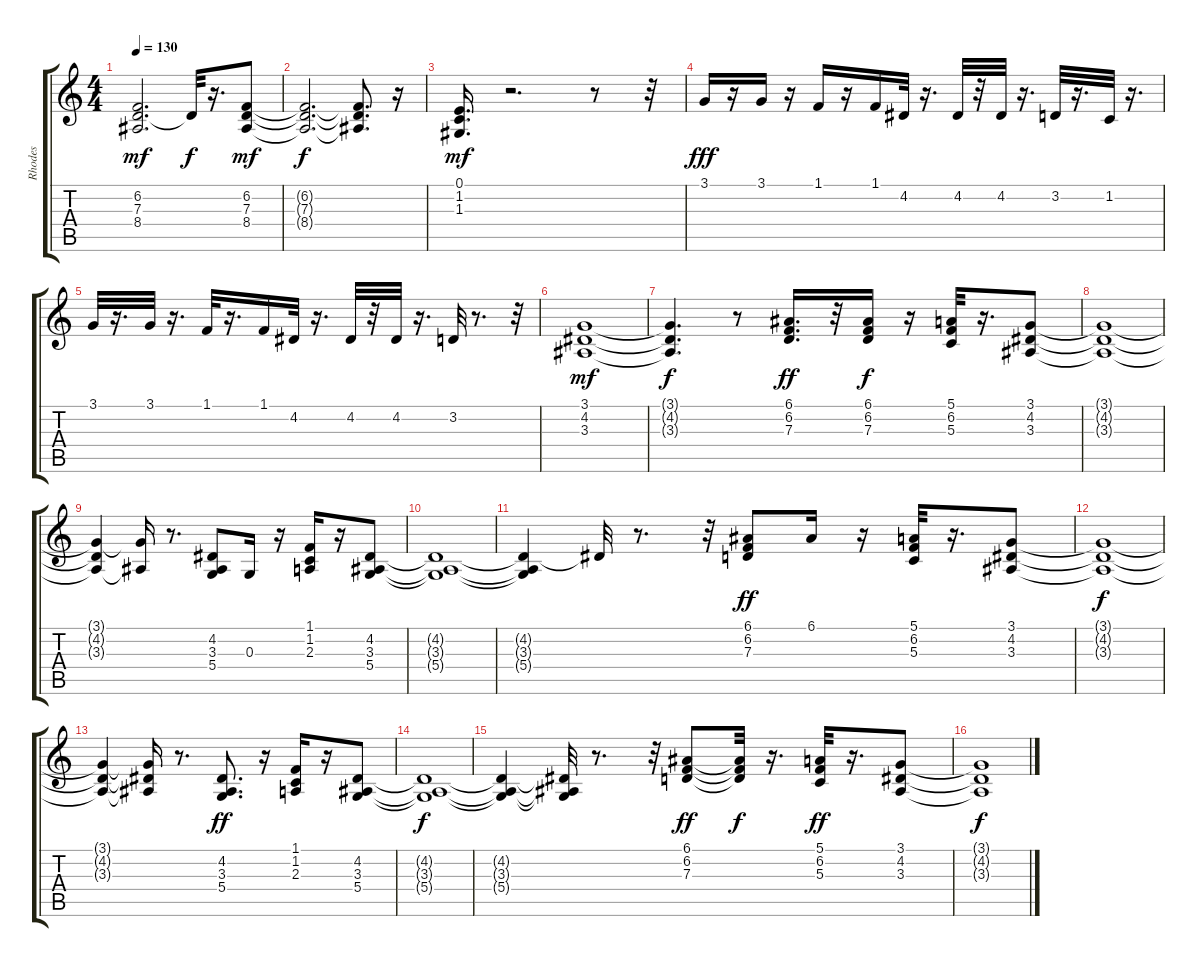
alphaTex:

\track ("Rhodes              " "Rhodes    ") {instrument electricpiano2}
\staff {score tabs}
\tuning (E4 B3 G3 D3 A2 E2) {hide}
\ts (4 4)
\tempo 130
\clef g2
\ks c
(6.2 7.3 8.4).2{d dy mf} 7.3{t}.32{dy f} r.16{d} (6.2 7.3 8.4).8{dy mf} |
(6.2{t} 7.3{t} 8.4{t}).2{d dy f} (6.2{t} 7.3{t} 8.4{t}).8{d} r.16 |
(0.1 1.2 1.3).16{d dy mf} r.2{d} r.8 r.32 |
3.1.16{dy fff} r.16 3.1.16 r.16 1.1.16 r.16 1.1.16 4.2.32 r.16{d} 4.2.32 r.32 4.2.32 r.16{d} 3.2.32 r.16{d} 1.2.32 r.16{d} |
3.1.32 r.16{d} 3.1.32 r.16{d} 1.1.32 r.16{d} 1.1.16 4.2.32 r.16{d} 4.2.32 r.32 4.2.32 r.16{d} 3.2.32 r.8{d} r.32 |
(3.1 4.2 3.3).1{dy mf} |
(3.1{t} 4.2{t} 3.3{t}).4{d dy f} r.8 (6.1 6.2 7.3).16{d dy ff} r.32 (6.1 6.2 7.3).16{dy f} r.16 (5.1 6.2 5.3).32 r.16{d} (3.1 4.2 3.3).8 |
(3.1{t} 4.2{t} 3.3{t}).1 |
(3.1{t} 4.2{t} 3.3{t}).4 (3.1{t} 3.3{t}).16 r.8{d} (4.2 3.3 5.4).8 0.3.16 r.16 (1.1 1.2 2.3).16 r.16 (4.2 3.3 5.4).8 |
(4.2{t} 3.3{t} 5.4{t}).1 |
(4.2{t} 3.3{t} 5.4{t}).4 4.2{t}.32 r.8{d} r.32 (6.1 6.2 7.3).8{dy ff} 6.1.16 r.16 (5.1 6.2 5.3).32 r.16{d} (3.1 4.2 3.3).8 |
(3.1{t} 4.2{t} 3.3{t}).1{dy f} |
(3.1{t} 4.2{t} 3.3{t}).4 (3.1{t} 4.2{t} 3.3{t}).16 r.8{d} (4.2 3.3 5.4).8{d dy ff} r.16 (1.1 1.2 2.3).16 r.16 (4.2 3.3 5.4).8 |
(4.2{t} 3.3{t} 5.4{t}).1{dy f} |
(4.2{t} 3.3{t} 5.4{t}).4 (4.2{t} 3.3{t} 5.4{t}).32 r.8{d} r.32 (6.1 6.2 7.3).8{dy ff} (6.1{t} 6.2{t} 7.3{t}).32{dy f} r.16{d} (5.1 6.2 5.3).32{dy ff} r.16{d} (3.1 4.2 3.3).8 |
(3.1{t} 4.2{t} 3.3{t}).1{dy f}
